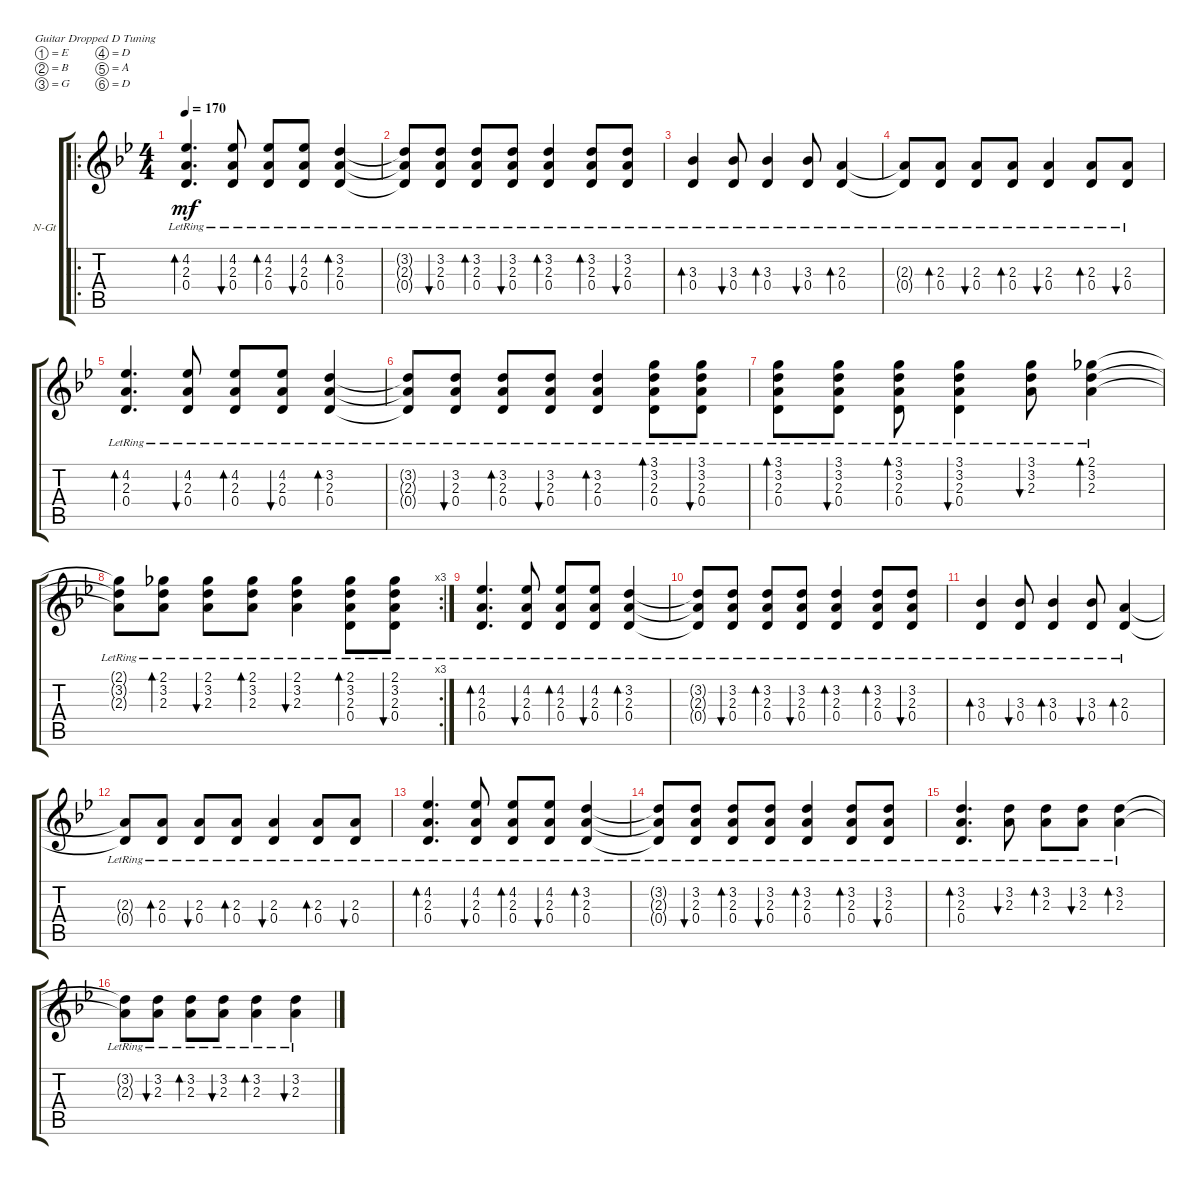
\defaultSystemsLayout 4
\bracketExtendMode groupsimilarinstruments
\firstSystemTrackNameOrientation horizontal
\otherSystemsTrackNameOrientation horizontal
\track ("Nylon Guitar" "N-Gt") {instrument acousticguitarnylon}
\staff {score tabs}
\tuning (E4 B3 G3 D3 A2 D2)
\ro
\ts (4 4)
\tempo 170
\clef g2
\scale
0.31441
\ks bb
(4.2{lr} 2.3{lr} 0.4{lr}).4{d bd 71 dy mf instrument acousticguitarnylon} (0.4{lr} 4.2{lr} 2.3{lr}).8{bu 72} (0.4{lr} 4.2{lr} 2.3{lr}).8{bd 72} (0.4{lr} 4.2{lr} 2.3{lr}).8{bu 72} (3.2{lr} 2.3{lr} 0.4{lr}).4{bd 68} |
\scale
0.231441 (3.2{lr t} 2.3{lr t} 0.4{lr t}).8 (0.4{lr} 2.3{lr} 3.2{lr}).8{bu 68} (0.4{lr} 2.3{lr} 3.2{lr}).8{bd 67} (0.4{lr} 2.3{lr} 3.2{lr}).8{bu 66} (0.4{lr} 2.3{lr} 3.2{lr}).4{bd 64} (0.4{lr} 2.3{lr} 3.2{lr}).8{bd 65} (0.4{lr} 2.3{lr} 3.2{lr}).8{bu 65} |
\scale
0.222707 (3.3{lr} 0.4{lr}).4{bd 62} (3.3{lr} 0.4{lr}).8{bu 61} (3.3{lr} 0.4{lr}).4{bd 60} (3.3{lr} 0.4{lr}).8{bu 59} (0.4{lr} 2.3{lr}).4{bd 58} |
\scale
0.231441 (0.4{lr t} 2.3{lr t}).8 (0.4{lr} 2.3{lr}).8{bd 58} (0.4{lr} 2.3{lr}).8{bu 58} (0.4{lr} 2.3{lr}).8{bd 58} (0.4{lr} 2.3{lr}).4{bu 55} (0.4{lr} 2.3{lr}).8{bd 53} (0.4{lr} 2.3{lr}).8{bu 52} |
\scale
0.260591 (4.2{lr} 2.3{lr} 0.4{lr}).4{d bd 71} (0.4{lr} 4.2{lr} 2.3{lr}).8{bu 72} (0.4{lr} 4.2{lr} 2.3{lr}).8{bd 72} (0.4{lr} 4.2{lr} 2.3{lr}).8{bu 72} (3.2{lr} 2.3{lr} 0.4{lr}).4{bd 68} |
\scale
0.272144 (3.2{lr t} 2.3{lr t} 0.4{lr t}).8 (0.4{lr} 2.3{lr} 3.2{lr}).8{bu 66} (0.4{lr} 2.3{lr} 3.2{lr}).8{bd 65} (0.4{lr} 2.3{lr} 3.2{lr}).8{bu 65} (0.4{lr} 2.3{lr} 3.2{lr}).4{bd 60} (0.4{lr} 2.3{lr} 3.2{lr} 3.1{lr}).8{bd 65} (0.4{lr} 2.3{lr} 3.2{lr} 3.1{lr}).8{bu 65} |
\scale
0.232349 (3.1{lr} 3.2{lr} 2.3{lr} 0.4{lr}).8{bd 51} (3.1{lr} 3.2{lr} 2.3{lr} 0.4{lr}).8{bu 51} (3.1{lr} 3.2{lr} 2.3{lr} 0.4{lr}).8{bd 51} (3.1{lr} 3.2{lr} 2.3{lr} 0.4{lr}).4{bu 51} (3.1{lr} 3.2{lr} 2.3{lr}).8{bu 51} (2.1{lr} 3.2{lr} 2.3{lr}).4{bd 51} |
\rc 3
\scale
0.234917 (2.1{lr t} 3.2{lr t} 2.3{lr t}).8 (2.1{lr} 3.2{lr} 2.3{lr}).8{bd 51} (2.1{lr} 3.2{lr} 2.3{lr}).8{bu 51} (3.2{lr} 2.3{lr} 2.1{lr}).8{bd 51} (3.2{lr} 2.3{lr} 2.1{lr}).4{bu 51} (2.3{lr} 0.4{lr} 3.2{lr} 2.1{lr}).8{bd 51} (2.3{lr} 0.4{lr} 3.2{lr} 2.1{lr}).8{bu 51} |
\scale
0.244284 (4.2{lr} 2.3{lr} 0.4{lr}).4{d bd 71} (0.4{lr} 4.2{lr} 2.3{lr}).8{bu 72} (0.4{lr} 4.2{lr} 2.3{lr}).8{bd 72} (0.4{lr} 4.2{lr} 2.3{lr}).8{bu 72} (3.2{lr} 2.3{lr} 0.4{lr}).4{bd 68} |
\scale
0.255114 (3.2{lr t} 2.3{lr t} 0.4{lr t}).8 (0.4{lr} 2.3{lr} 3.2{lr}).8{bu 68} (0.4{lr} 2.3{lr} 3.2{lr}).8{bd 67} (0.4{lr} 2.3{lr} 3.2{lr}).8{bu 66} (0.4{lr} 2.3{lr} 3.2{lr}).4{bd 64} (0.4{lr} 2.3{lr} 3.2{lr}).8{bd 65} (0.4{lr} 2.3{lr} 3.2{lr}).8{bu 65} |
\scale
0.245487 (3.3{lr} 0.4{lr}).4{bd 62} (3.3{lr} 0.4{lr}).8{bu 61} (3.3{lr} 0.4{lr}).4{bd 60} (3.3{lr} 0.4{lr}).8{bu 59} (0.4{lr} 2.3{lr}).4{bd 58} |
\scale
0.255114 (0.4{lr t} 2.3{lr t}).8 (0.4{lr} 2.3{lr}).8{bd 58} (0.4{lr} 2.3{lr}).8{bu 58} (0.4{lr} 2.3{lr}).8{bd 58} (0.4{lr} 2.3{lr}).4{bu 55} (0.4{lr} 2.3{lr}).8{bd 53} (0.4{lr} 2.3{lr}).8{bu 52} |
\scale
0.250308 (4.2{lr} 2.3{lr} 0.4{lr}).4{d bd 71} (0.4{lr} 4.2{lr} 2.3{lr}).8{bu 72} (0.4{lr} 4.2{lr} 2.3{lr}).8{bd 72} (0.4{lr} 4.2{lr} 2.3{lr}).8{bu 72} (3.2{lr} 2.3{lr} 0.4{lr}).4{bd 68} |
\scale
0.261406 (3.2{lr t} 2.3{lr t} 0.4{lr t}).8 (0.4{lr} 2.3{lr} 3.2{lr}).8{bu 68} (0.4{lr} 2.3{lr} 3.2{lr}).8{bd 67} (0.4{lr} 2.3{lr} 3.2{lr}).8{bu 66} (0.4{lr} 2.3{lr} 3.2{lr}).4{bd 64} (0.4{lr} 2.3{lr} 3.2{lr}).8{bd 65} (0.4{lr} 2.3{lr} 3.2{lr}).8{bu 65} |
\scale
0.250308 (3.2{lr} 2.3{lr} 0.4{lr}).4{d bd 62} (3.2{lr} 2.3{lr}).8{bu 60} (3.2{lr} 2.3{lr}).8{bd 59} (3.2{lr} 2.3{lr}).8{bu 58} (3.2{lr} 2.3{lr}).4{bd 56} |
\scale
0.237978 (3.2{lr t} 2.3{lr t}).8 (3.2{lr} 2.3{lr}).8{bu 55} (3.2{lr} 2.3{lr}).8{bd 54} (3.2{lr} 2.3{lr}).8{bu 53} (3.2{lr} 2.3{lr}).4{bd 52} (3.2{lr} 2.3{lr}).4{bu 51}
